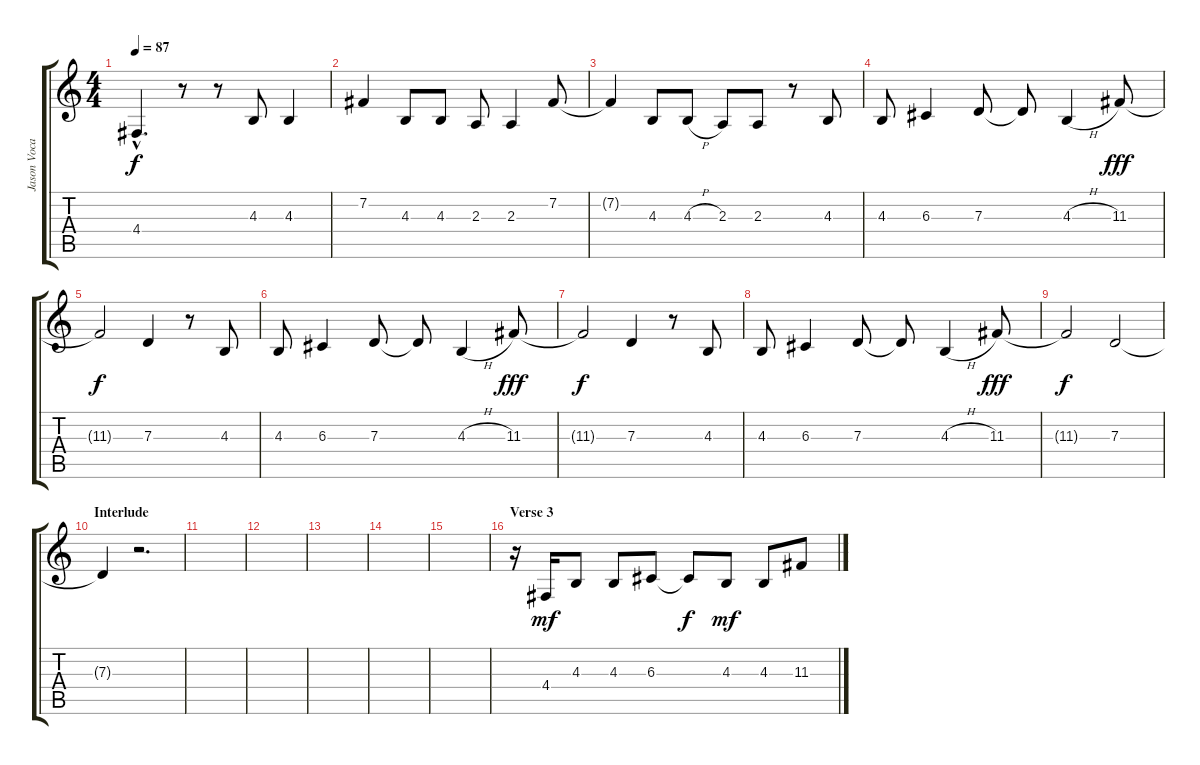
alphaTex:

\track ("Jason Vocals" "Jason Voca") {instrument trumpet}
\staff {score tabs}
\tuning (E4 B3 G3 D3 A2 E2) {hide}
\ts (4 4)
\tempo 87
\clef g2
\ks c
4.4{hac}.4{d dy f} r.8 r.8 4.3.8 4.3.4 |
7.2.4 4.3.8 4.3.8 2.3.8 2.3.4 7.2.8 |
7.2{t}.4 4.3.8 4.3{h}.8 2.3.8 2.3.8 r.8 4.3.8 |
4.3.8 6.3.4 7.3.8 7.3{t}.8 4.3{h}.4 11.3.8{dy fff} |
11.3{t}.2{dy f} 7.3.4 r.8 4.3.8 |
4.3.8 6.3.4 7.3.8 7.3{t}.8 4.3{h}.4 11.3.8{dy fff} |
11.3{t}.2{dy f} 7.3.4 r.8 4.3.8 |
4.3.8 6.3.4 7.3.8 7.3{t}.8 4.3{h}.4 11.3.8{dy fff} |
11.3{t}.2{dy f} 7.3.2 |
\section ("" "Interlude")
7.3{t}.4 r.2{d} |
|
|
|
|
|
\section ("" "Verse 3")
r.16 4.4.16{dy mf} 4.3.8 4.3.8 6.3.8 6.3{t}.8{dy f} 4.3.8{dy mf} 4.3.8 11.3{h}.8
